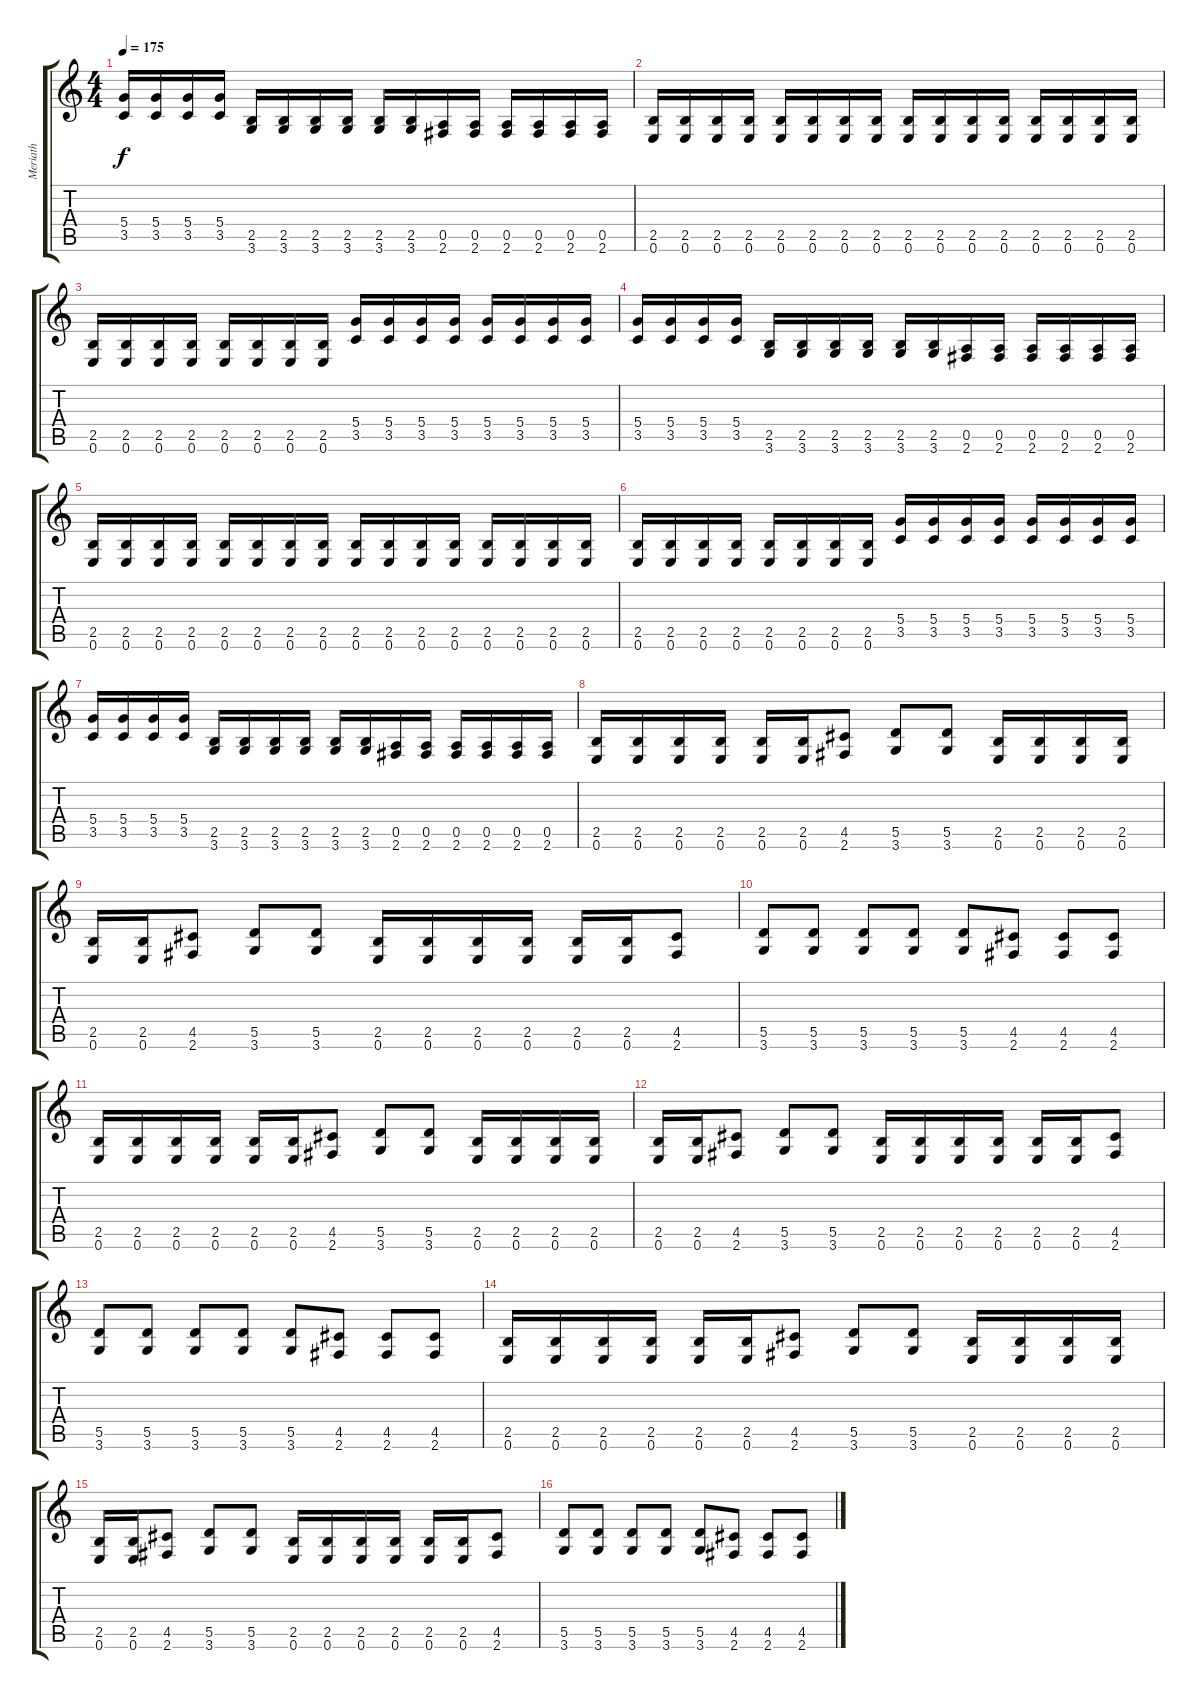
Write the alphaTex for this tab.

\track ("Meriath" "Meriath") {instrument distortionguitar}
\staff {score tabs}
\tuning (E4 B3 G3 D3 A2 E2) {hide}
\ts (4 4)
\tempo 175
\clef g2
\ks c
(5.4 3.5).16{dy f} (5.4 3.5).16 (5.4 3.5).16 (5.4 3.5).16 (2.5 3.6).16 (2.5 3.6).16 (2.5 3.6).16 (2.5 3.6).16 (2.5 3.6).16 (2.5 3.6).16 (0.5 2.6).16 (0.5 2.6).16 (0.5 2.6).16 (0.5 2.6).16 (0.5 2.6).16 (0.5 2.6).16 |
(2.5 0.6).16 (2.5 0.6).16 (2.5 0.6).16 (2.5 0.6).16 (2.5 0.6).16 (2.5 0.6).16 (2.5 0.6).16 (2.5 0.6).16 (2.5 0.6).16 (2.5 0.6).16 (2.5 0.6).16 (2.5 0.6).16 (2.5 0.6).16 (2.5 0.6).16 (2.5 0.6).16 (2.5 0.6).16 |
(2.5 0.6).16 (2.5 0.6).16 (2.5 0.6).16 (2.5 0.6).16 (2.5 0.6).16 (2.5 0.6).16 (2.5 0.6).16 (2.5 0.6).16 (5.4 3.5).16 (5.4 3.5).16 (5.4 3.5).16 (5.4 3.5).16 (5.4 3.5).16 (5.4 3.5).16 (5.4 3.5).16 (5.4 3.5).16 |
(5.4 3.5).16 (5.4 3.5).16 (5.4 3.5).16 (5.4 3.5).16 (2.5 3.6).16 (2.5 3.6).16 (2.5 3.6).16 (2.5 3.6).16 (2.5 3.6).16 (2.5 3.6).16 (0.5 2.6).16 (0.5 2.6).16 (0.5 2.6).16 (0.5 2.6).16 (0.5 2.6).16 (0.5 2.6).16 |
(2.5 0.6).16 (2.5 0.6).16 (2.5 0.6).16 (2.5 0.6).16 (2.5 0.6).16 (2.5 0.6).16 (2.5 0.6).16 (2.5 0.6).16 (2.5 0.6).16 (2.5 0.6).16 (2.5 0.6).16 (2.5 0.6).16 (2.5 0.6).16 (2.5 0.6).16 (2.5 0.6).16 (2.5 0.6).16 |
(2.5 0.6).16 (2.5 0.6).16 (2.5 0.6).16 (2.5 0.6).16 (2.5 0.6).16 (2.5 0.6).16 (2.5 0.6).16 (2.5 0.6).16 (5.4 3.5).16 (5.4 3.5).16 (5.4 3.5).16 (5.4 3.5).16 (5.4 3.5).16 (5.4 3.5).16 (5.4 3.5).16 (5.4 3.5).16 |
(5.4 3.5).16 (5.4 3.5).16 (5.4 3.5).16 (5.4 3.5).16 (2.5 3.6).16 (2.5 3.6).16 (2.5 3.6).16 (2.5 3.6).16 (2.5 3.6).16 (2.5 3.6).16 (0.5 2.6).16 (0.5 2.6).16 (0.5 2.6).16 (0.5 2.6).16 (0.5 2.6).16 (0.5 2.6).16 |
(2.5 0.6).16 (2.5 0.6).16 (2.5 0.6).16 (2.5 0.6).16 (2.5 0.6).16 (2.5 0.6).16 (4.5 2.6).8 (5.5 3.6).8 (5.5 3.6).8 (2.5 0.6).16 (2.5 0.6).16 (2.5 0.6).16 (2.5 0.6).16 |
(2.5 0.6).16 (2.5 0.6).16 (4.5 2.6).8 (5.5 3.6).8 (5.5 3.6).8 (2.5 0.6).16 (2.5 0.6).16 (2.5 0.6).16 (2.5 0.6).16 (2.5 0.6).16 (2.5 0.6).16 (4.5 2.6).8 |
(5.5 3.6).8 (5.5 3.6).8 (5.5 3.6).8 (5.5 3.6).8 (5.5 3.6).8 (4.5 2.6).8 (4.5 2.6).8 (4.5 2.6).8 |
(2.5 0.6).16 (2.5 0.6).16 (2.5 0.6).16 (2.5 0.6).16 (2.5 0.6).16 (2.5 0.6).16 (4.5 2.6).8 (5.5 3.6).8 (5.5 3.6).8 (2.5 0.6).16 (2.5 0.6).16 (2.5 0.6).16 (2.5 0.6).16 |
(2.5 0.6).16 (2.5 0.6).16 (4.5 2.6).8 (5.5 3.6).8 (5.5 3.6).8 (2.5 0.6).16 (2.5 0.6).16 (2.5 0.6).16 (2.5 0.6).16 (2.5 0.6).16 (2.5 0.6).16 (4.5 2.6).8 |
(5.5 3.6).8 (5.5 3.6).8 (5.5 3.6).8 (5.5 3.6).8 (5.5 3.6).8 (4.5 2.6).8 (4.5 2.6).8 (4.5 2.6).8 |
(2.5 0.6).16 (2.5 0.6).16 (2.5 0.6).16 (2.5 0.6).16 (2.5 0.6).16 (2.5 0.6).16 (4.5 2.6).8 (5.5 3.6).8 (5.5 3.6).8 (2.5 0.6).16 (2.5 0.6).16 (2.5 0.6).16 (2.5 0.6).16 |
(2.5 0.6).16 (2.5 0.6).16 (4.5 2.6).8 (5.5 3.6).8 (5.5 3.6).8 (2.5 0.6).16 (2.5 0.6).16 (2.5 0.6).16 (2.5 0.6).16 (2.5 0.6).16 (2.5 0.6).16 (4.5 2.6).8 |
(5.5 3.6).8 (5.5 3.6).8 (5.5 3.6).8 (5.5 3.6).8 (5.5 3.6).8 (4.5 2.6).8 (4.5 2.6).8 (4.5 2.6).8
